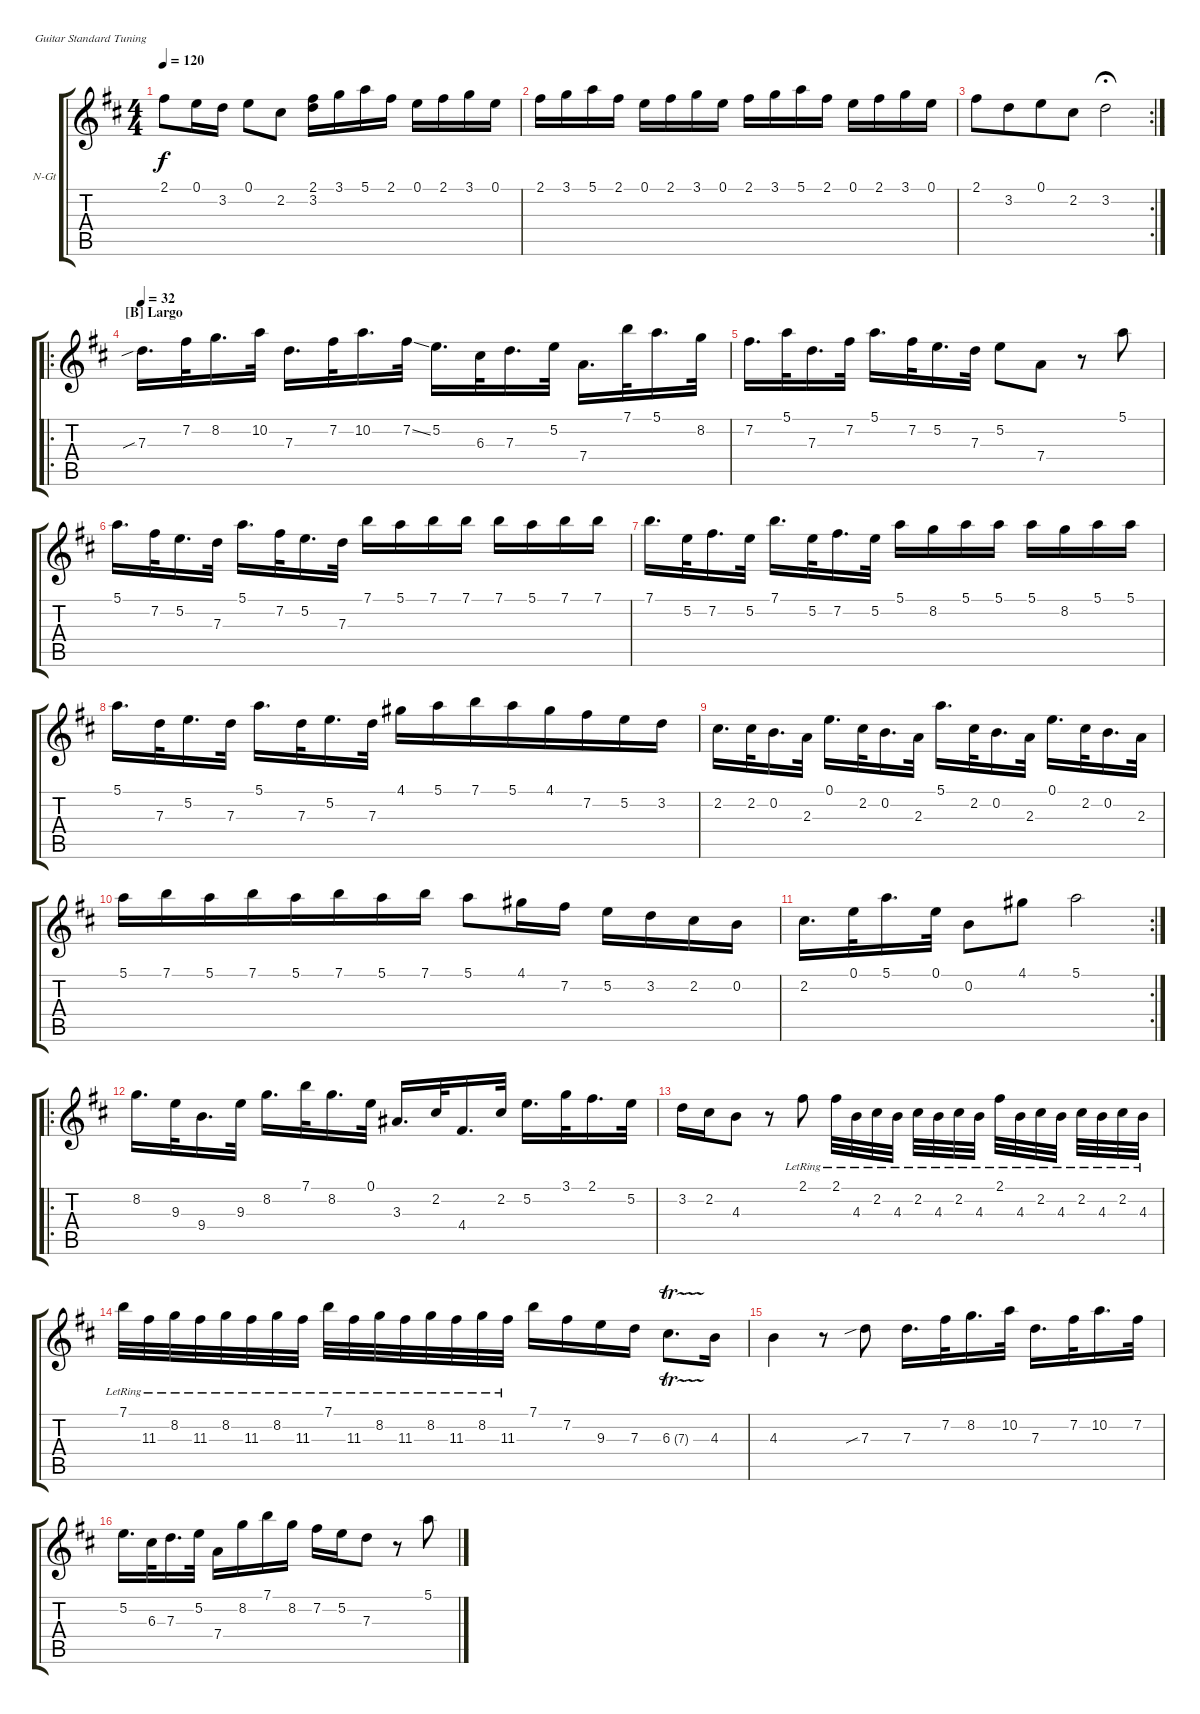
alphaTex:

\defaultSystemsLayout 4
\bracketExtendMode groupsimilarinstruments
\firstSystemTrackNameOrientation horizontal
\otherSystemsTrackNameOrientation horizontal
\track ("Nylon Guitar" "N-Gt") {instrument acousticguitarnylon}
\staff {score tabs}
\tuning (E4 B3 G3 D3 A2 E2)
\ts (4 4)
\tempo 120
\clef g2
\ks d
2.1.8{dy f} 0.1.16 3.2.16 0.1.8 2.2.8 (2.1 3.2).16 3.1.16 5.1.16 2.1.16 0.1.16 2.1.16 3.1.16 0.1.16 |
2.1.16 3.1.16 5.1.16 2.1.16 0.1.16 2.1.16 3.1.16 0.1.16 2.1.16 3.1.16 5.1.16 2.1.16 0.1.16 2.1.16 3.1.16 0.1.16 |
\rc 2
2.1.8{beam merge} 3.2.8{beam merge} 0.1.8{beam merge} 2.2.8 3.2.2{fermata (medium 0.5)} |
\ro
\section ("B" "Largo")
\tempo 32
7.3{sib}.16{d} 7.2.32 8.2.16{d} 10.2.32{beam split} 7.3.16{d beam merge} 7.2.32{beam merge} 10.2.16{d beam merge} 7.2{ss}.32 5.2.16{d beam merge} 6.3.32{beam merge} 7.3.16{d beam merge} 5.2.32{beam split} 7.4.16{d beam merge} 7.1.32{beam merge} 5.1.16{d beam merge} 8.2.32 |
7.2.16{d} 5.1.32 7.3.16{d} 7.2.32 5.1.16{d} 7.2.32 5.2.16{d} 7.3.32 5.2.8 7.4.8 r.8 5.1.8 |
5.1.16{d} 7.2.32 5.2.16{d} 7.3.32 5.1.16{d} 7.2.32 5.2.16{d} 7.3.32 7.1.16 5.1.16 7.1.16 7.1.16 7.1.16 5.1.16 7.1.16 7.1.16 |
7.1.16{d} 5.2.32 7.2.16{d} 5.2.32 7.1.16{d} 5.2.32 7.2.16{d} 5.2.32 5.1.16 8.2.16 5.1.16 5.1.16 5.1.16 8.2.16 5.1.16 5.1.16 |
5.1.16{d} 7.3.32 5.2.16{d} 7.3.32 5.1.16{d} 7.3.32 5.2.16{d} 7.3.32 4.1.16 5.1.16 7.1.16 5.1.16{beam merge} 4.1.16 7.2.16 5.2.16 3.2.16 |
2.2.16{d} 2.2.32 0.2.16{d} 2.3.32 0.1.16{d} 2.2.32 0.2.16{d} 2.3.32 5.1.16{d} 2.2.32 0.2.16{d} 2.3.32 0.1.16{d} 2.2.32 0.2.16{d} 2.3.32 |
5.1.16{beam merge} 7.1.16{beam merge} 5.1.16{beam merge} 7.1.16{beam merge} 5.1.16{beam merge} 7.1.16{beam merge} 5.1.16{beam merge} 7.1.16 5.1.8 4.1.16 7.2.16 5.2.16 3.2.16 2.2.16 0.2.16 |
\rc 2
2.2.16{d} 0.1.32 5.1.16{d} 0.1.32 0.2.8 4.1.8 5.1.2 |
\ro
8.2.16{d} 9.3.32 9.4.16{d} 9.3.32 8.2.16{d} 7.1.32 8.2.16{d} 0.1.32 3.3.16{d} 2.2.32 4.4.16{d} 2.2.32 5.2.16{d} 3.1.32 2.1.16{d} 5.2.32 |
3.2.16 2.2.16 4.3.8 r.8 2.1{lr}.8 2.1{lr}.32 4.3{lr}.32 2.2{lr}.32 4.3{lr}.32{beam split} 2.2{lr}.32{beam merge} 4.3{lr}.32{beam merge} 2.2{lr}.32{beam merge} 4.3{lr}.32 2.1{lr}.32 4.3{lr}.32 2.2{lr}.32 4.3{lr}.32{beam split} 2.2{lr}.32{beam merge} 4.3{lr}.32{beam merge} 2.2{lr}.32{beam merge} 4.3{lr}.32 |
7.1{lr}.32 11.3{lr}.32 8.2{lr}.32 11.3{lr}.32 8.2{lr}.32 11.3{lr}.32 8.2{lr}.32 11.3{lr}.32 7.1{lr}.32 11.3{lr}.32 8.2{lr}.32 11.3{lr}.32 8.2{lr}.32 11.3{lr}.32 8.2{lr}.32 11.3{lr}.32 7.1.16 7.2.16 9.3.16 7.3.16 6.3{tr (7 16)}.8{d} 4.3.16 |
4.3.4 r.8 7.3{sib}.8 7.3.16{d} 7.2.32 8.2.16{d} 10.2.32{beam split} 7.3.16{d beam merge} 7.2.32{beam merge} 10.2.16{d beam merge} 7.2.32 |
5.2.16{d} 6.3.32 7.3.16{d} 5.2.32 7.4.16 8.2.16 7.1.16 8.2.16 7.2.16 5.2.16 7.3.8 r.8 5.1.8
